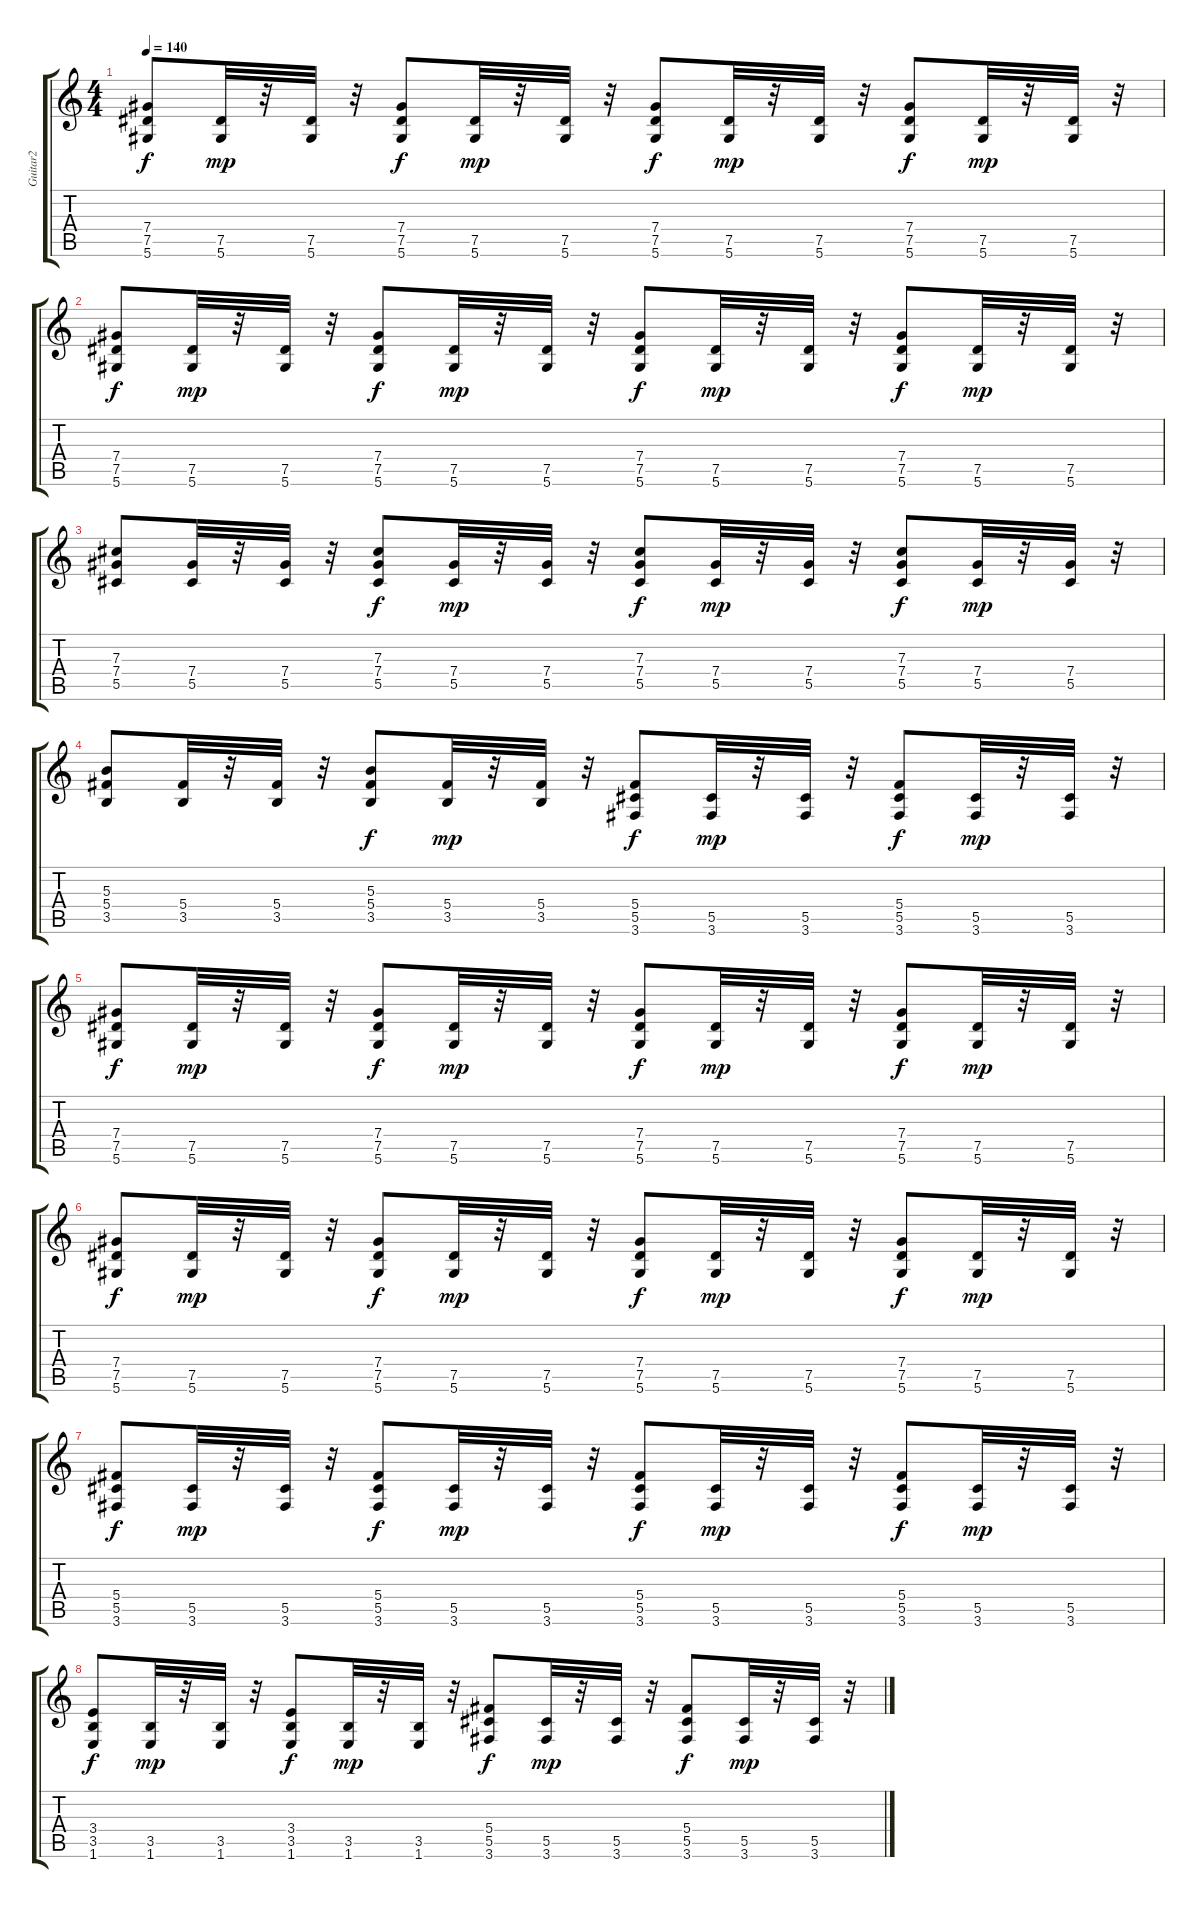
\track ("Guitar2" "Guitar2") {instrument distortionguitar}
\staff {score tabs}
\tuning (Eb4 Bb3 Gb3 Db3 Ab2 Eb2) {hide}
\ts (4 4)
\tempo 140
\clef g2
\ks c
(7.4 7.5 5.6).8{dy f} (7.5 5.6).32{dy mp} r.32 (7.5 5.6).32 r.32 (7.4 7.5 5.6).8{dy f} (7.5 5.6).32{dy mp} r.32 (7.5 5.6).32 r.32 (7.4 7.5 5.6).8{dy f} (7.5 5.6).32{dy mp} r.32 (7.5 5.6).32 r.32 (7.4 7.5 5.6).8{dy f} (7.5 5.6).32{dy mp} r.32 (7.5 5.6).32 r.32 |
(7.4 7.5 5.6).8{dy f} (7.5 5.6).32{dy mp} r.32 (7.5 5.6).32 r.32 (7.4 7.5 5.6).8{dy f} (7.5 5.6).32{dy mp} r.32 (7.5 5.6).32 r.32 (7.4 7.5 5.6).8{dy f} (7.5 5.6).32{dy mp} r.32 (7.5 5.6).32 r.32 (7.4 7.5 5.6).8{dy f} (7.5 5.6).32{dy mp} r.32 (7.5 5.6).32 r.32 |
(7.3 7.4 5.5).8 (7.4 5.5).32 r.32 (7.4 5.5).32 r.32 (7.3 7.4 5.5).8{dy f} (7.4 5.5).32{dy mp} r.32 (7.4 5.5).32 r.32 (7.3 7.4 5.5).8{dy f} (7.4 5.5).32{dy mp} r.32 (7.4 5.5).32 r.32 (7.3 7.4 5.5).8{dy f} (7.4 5.5).32{dy mp} r.32 (7.4 5.5).32 r.32 |
(5.3 5.4 3.5).8 (5.4 3.5).32 r.32 (5.4 3.5).32 r.32 (5.3 5.4 3.5).8{dy f} (5.4 3.5).32{dy mp} r.32 (5.4 3.5).32 r.32 (5.4 5.5 3.6).8{dy f} (5.5 3.6).32{dy mp} r.32 (5.5 3.6).32 r.32 (5.4 5.5 3.6).8{dy f} (5.5 3.6).32{dy mp} r.32 (5.5 3.6).32 r.32 |
(7.4 7.5 5.6).8{dy f} (7.5 5.6).32{dy mp} r.32 (7.5 5.6).32 r.32 (7.4 7.5 5.6).8{dy f} (7.5 5.6).32{dy mp} r.32 (7.5 5.6).32 r.32 (7.4 7.5 5.6).8{dy f} (7.5 5.6).32{dy mp} r.32 (7.5 5.6).32 r.32 (7.4 7.5 5.6).8{dy f} (7.5 5.6).32{dy mp} r.32 (7.5 5.6).32 r.32 |
(7.4 7.5 5.6).8{dy f} (7.5 5.6).32{dy mp} r.32 (7.5 5.6).32 r.32 (7.4 7.5 5.6).8{dy f} (7.5 5.6).32{dy mp} r.32 (7.5 5.6).32 r.32 (7.4 7.5 5.6).8{dy f} (7.5 5.6).32{dy mp} r.32 (7.5 5.6).32 r.32 (7.4 7.5 5.6).8{dy f} (7.5 5.6).32{dy mp} r.32 (7.5 5.6).32 r.32 |
(5.4 5.5 3.6).8{dy f} (5.5 3.6).32{dy mp} r.32 (5.5 3.6).32 r.32 (5.4 5.5 3.6).8{dy f} (5.5 3.6).32{dy mp} r.32 (5.5 3.6).32 r.32 (5.4 5.5 3.6).8{dy f} (5.5 3.6).32{dy mp} r.32 (5.5 3.6).32 r.32 (5.4 5.5 3.6).8{dy f} (5.5 3.6).32{dy mp} r.32 (5.5 3.6).32 r.32 |
(3.4 3.5 1.6).8{dy f} (3.5 1.6).32{dy mp} r.32 (3.5 1.6).32 r.32 (3.4 3.5 1.6).8{dy f} (3.5 1.6).32{dy mp} r.32 (3.5 1.6).32 r.32 (5.4 5.5 3.6).8{dy f} (5.5 3.6).32{dy mp} r.32 (5.5 3.6).32 r.32 (5.4 5.5 3.6).8{dy f} (5.5 3.6).32{dy mp} r.32 (5.5 3.6).32 r.32
